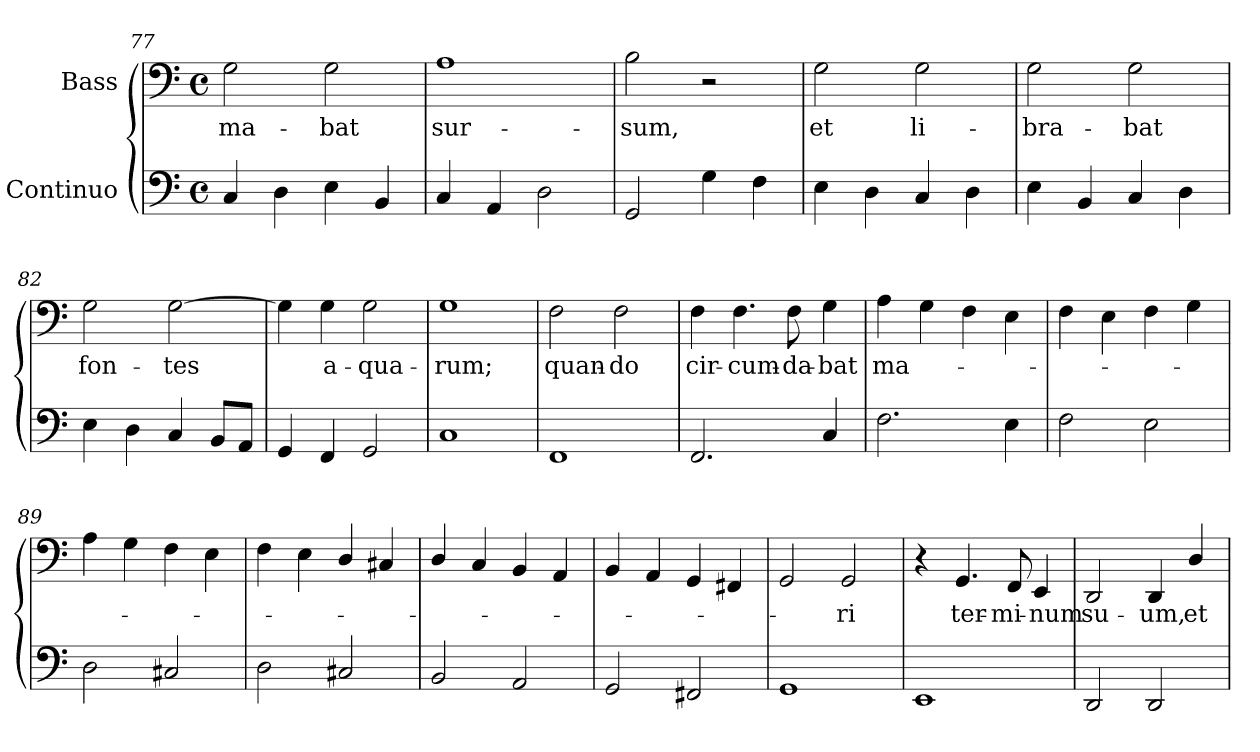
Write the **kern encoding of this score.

**kern	**kern	**text
*part2	*part1	*part1
*staff2	*staff1	*staff1
*I"Continuo	*I"Bass	*
*clefF4	*clefF4	*
*k[]	*k[]	*
*C:	*C:	*
*M4/4	*M4/4	*
*met(c)	*met(c)	*
=77	=77	=77
!	!	!LO:LY:b:color=#000000
4Ci/	2Gi\	-ma-
4Di\	.	.
!	!	!LO:LY:b:color=#000000
4Ei\	2Gi\	-bat
4BBi/	.	.
=78	=78	=78
!	!	!LO:LY:b:color=#000000
4Ci/	1Ai	sur-
4AAi/	.	.
2Di\	.	.
!!LO:LB:g=z
=79	=79	=79
!	!	!LO:LY:b:color=#000000
2GGi/	2Bi\	-sum,
4Gi\	2r	.
4Fi\	.	.
=80	=80	=80
!	!	!LO:LY:b:color=#000000
4Ei\	2Gi\	et
4Di\	.	.
!	!	!LO:LY:b:color=#000000
4Ci/	2Gi\	li-
4Di\	.	.
=81	=81	=81
!	!	!LO:LY:b:color=#000000
4Ei\	2Gi\	-bra-
4BBi/	.	.
!	!	!LO:LY:b:color=#000000
4Ci/	2Gi\	-bat
4Di\	.	.
=82	=82	=82
!	!	!LO:LY:b:color=#000000
4Ei\	2Gi\	fon-
4Di\	.	.
!	!	!LO:LY:b:color=#000000
4Ci/	[2Gi\	-tes
8BBi/L	.	.
8AAi/J	.	.
=83	=83	=83
4GGi/	4Gi\]	.
!	!	!LO:LY:b:color=#000000
4FFi/	4Gi\	a-
!	!	!LO:LY:b:color=#000000
2GGi/	2Gi\	-qua-
=84	=84	=84
!	!	!LO:LY:b:color=#000000
1Ci	1Gi	-rum;
=85	=85	=85
!	!	!LO:LY:b:color=#000000
1FFi	2Fi\	quan-
!	!	!LO:LY:b:color=#000000
.	2Fi\	-do
!!LO:LB:g=z
=86	=86	=86
!	!	!LO:LY:b:color=#000000
2.FFi/	4Fi\	cir-
!	!	!LO:LY:b:color=#000000
.	4.Fi\	-cum-
!	!	!LO:LY:b:color=#000000
.	8Fi\	-da-
!	!	!LO:LY:b:color=#000000
4Ci/	4Gi\	-bat
=87	=87	=87
!	!	!LO:LY:b:color=#000000
2.Fi\	4Ai\	ma-
.	4Gi\	.
.	4Fi\	.
4Ei\	4Ei\	.
=88	=88	=88
2Fi\	4Fi\	.
.	4Ei\	.
2Ei\	4Fi\	.
.	4Gi\	.
=89	=89	=89
2Di\	4Ai\	.
.	4Gi\	.
2C#Xi/	4Fi\	.
.	4Ei\	.
=90	=90	=90
2Di\	4Fi\	.
.	4Ei\	.
2C#Xi/	4Di/	.
.	4C#Xi/	.
=91	=91	=91
2BBi/	4Di/	.
.	4Ci/	.
2AAi/	4BBi/	.
.	4AAi/	.
=92	=92	=92
2GGi/	4BBi/	.
.	4AAi/	.
2FF#Xi/	4GGi/	.
.	4FF#Xi/	.
!!LO:PB:g=z
=93	=93	=93
1GGi	2GGi/	.
!	!	!LO:LY:b:color=#000000
.	2GGi/	-ri
=94	=94	=94
1EEi	4r	.
!	!	!LO:LY:b:color=#000000
.	4.GGi/	ter-
!	!	!LO:LY:b:color=#000000
.	8FFi/	-mi-
!	!	!LO:LY:b:color=#000000
.	4EEi/	-num
=95	=95	=95
!	!	!LO:LY:b:color=#000000
2DDi/	2DDi/	su-
!	!	!LO:LY:b:color=#000000
2DDi/	4DDi/	-um,
!	!	!LO:LY:b:color=#000000
.	4Di/	et
=	=	=
*-	*-	*-
